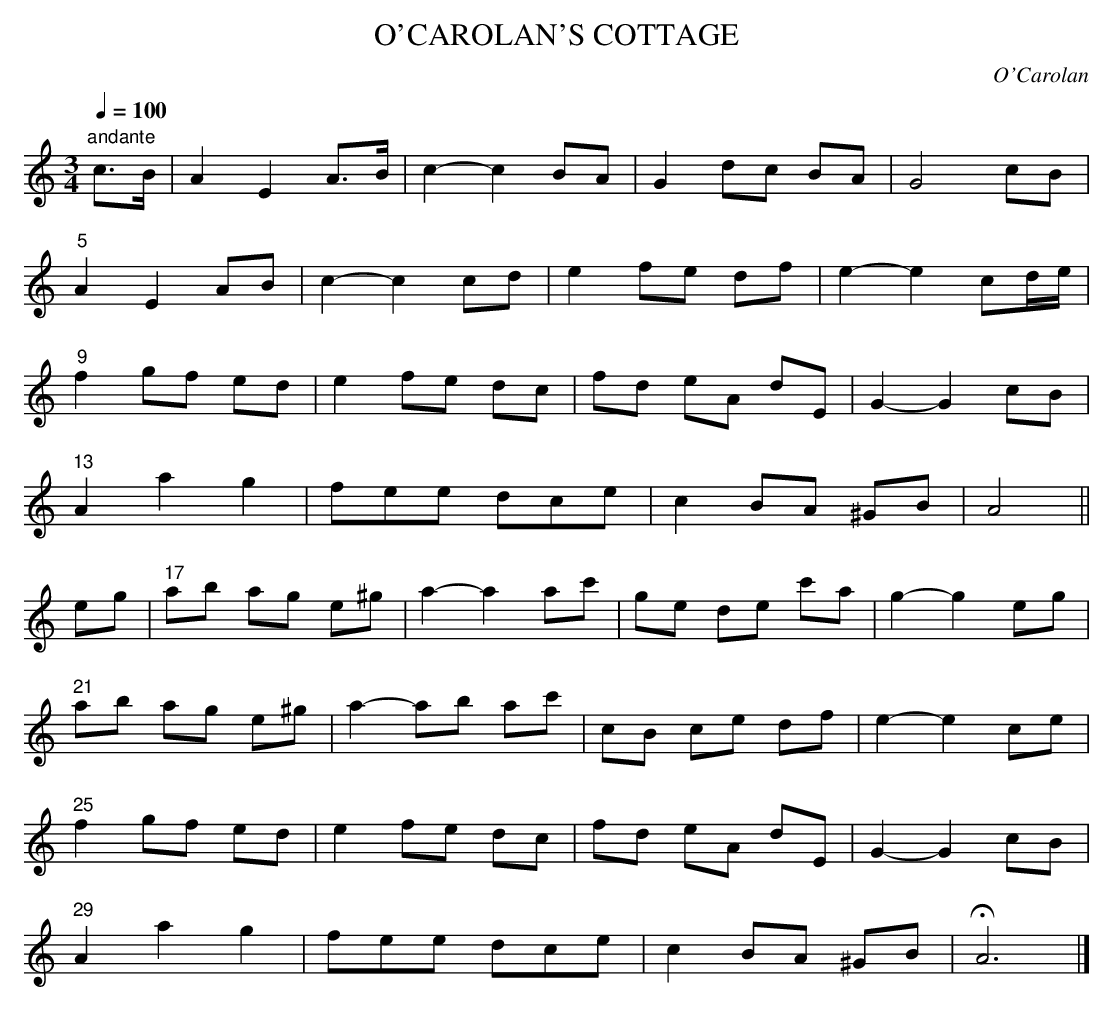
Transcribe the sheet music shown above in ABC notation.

X:1
T:O'CAROLAN'S COTTAGE
C:O'Carolan
Q:1/4=100
M:3/4
L:1/8
K:Am
"andante"
c>B|A2 E2 A>B|c2-c2 BA|G2 dc BA|G4 cB|
"5"A2 E2 AB|c2-c2 cd|e2 fe df|e2-e2 cd/e/|
"9"f2 gf ed|e2 fe dc|fd eA dE|G2-G2 cB|
"13"A2 a2 g2|fee dce|c2 BA ^GB|A4||
eg|"17"ab ag e^g|a2-a2 ac'|ge de c'a|g2-g2 eg|
"21"ab ag e^g|a2- ab ac'|cB ce df|e2-e2 ce|
"25"f2 gf ed|e2 fe dc|fd eA dE|G2-G2 cB|
"29"A2 a2 g2|fee dce|c2 BA ^GB|HA6|]
